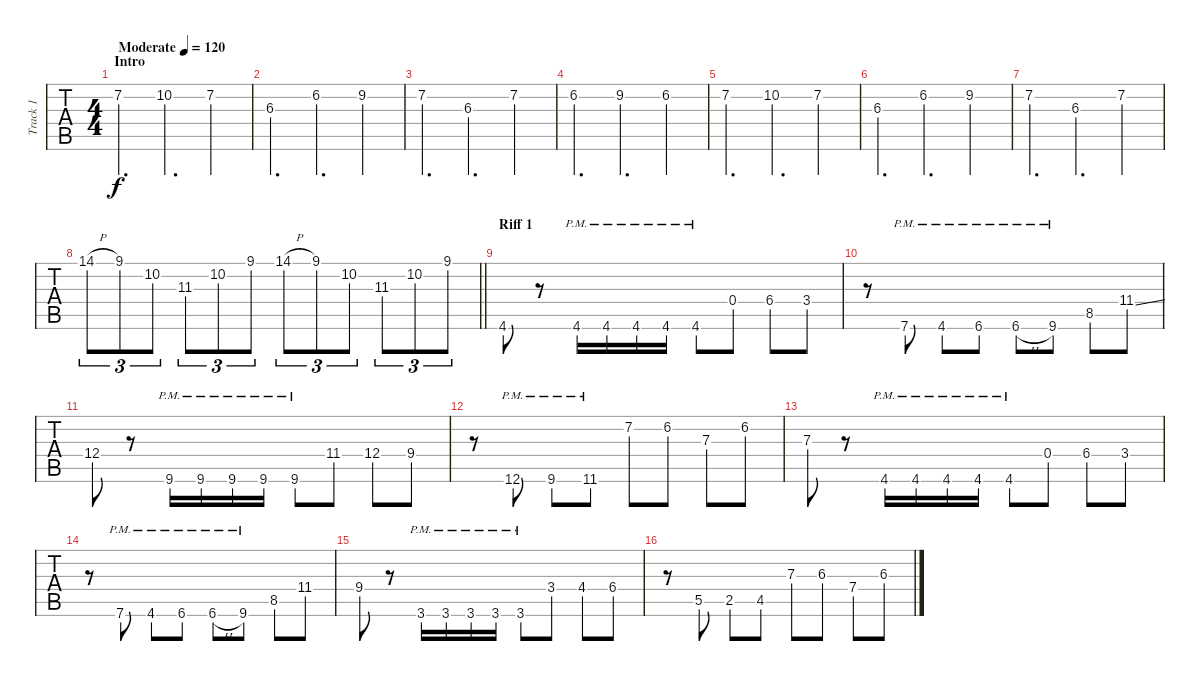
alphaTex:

\track ("Track 1" "Track 1") {instrument overdrivenguitar}
\staff {tabs}
\tuning (Bb3 F3 Db3 Ab2 Eb2 Ab1) {hide}
\ts (4 4)
\section ("" "Intro")
\tempo (120 "Moderate")
\tempo 230
\tempo (120 "Moderate")
\clef f4
\ks c
7.2.4{d dy f instrument overdrivenguitar} 10.2.4{d} 7.2.4 |
6.3.4{d} 6.2.4{d} 9.2.4 |
7.2.4{d} 6.3.4{d} 7.2.4 |
6.2.4{d} 9.2.4{d} 6.2.4 |
7.2.4{d} 10.2.4{d} 7.2.4 |
6.3.4{d} 6.2.4{d} 9.2.4 |
7.2.4{d} 6.3.4{d} 7.2.4 |
\barLineRight lightlight
14.1{h}.8{tu (3 2)} 9.1.8{tu (3 2)} 10.2.8{tu (3 2)} 11.3.8{tu (3 2)} 10.2.8{tu (3 2)} 9.1.8{tu (3 2)} 14.1{h}.8{tu (3 2)} 9.1.8{tu (3 2)} 10.2.8{tu (3 2)} 11.3.8{tu (3 2)} 10.2.8{tu (3 2)} 9.1.8{tu (3 2)} |
\section ("" "Riff 1")
4.6.8 r.8 4.6{pm}.16 4.6{pm}.16 4.6{pm}.16 4.6{pm}.16 4.6{pm}.8 0.4.8 6.4.8 3.4.8 |
r.8 7.6{pm}.8 4.6{pm}.8 6.6{pm}.8 6.6{h pm}.8 9.6{pm}.8 8.5.8 11.4{ss}.8 |
12.4.8 r.8 9.6{pm}.16 9.6{pm}.16 9.6{pm}.16 9.6{pm}.16 9.6{pm}.8 11.4.8 12.4.8 9.4.8 |
r.8 12.6{pm}.8 9.6{pm}.8 11.6{pm}.8 7.2.8 6.2.8 7.3.8 6.2.8 |
7.3.8 r.8 4.6{pm}.16 4.6{pm}.16 4.6{pm}.16 4.6{pm}.16 4.6{pm}.8 0.4.8 6.4.8 3.4.8 |
r.8 7.6{pm}.8 4.6{pm}.8 6.6{pm}.8 6.6{h pm}.8 9.6{pm}.8 8.5.8 11.4.8 |
9.4.8 r.8 3.6{pm}.16 3.6{pm}.16 3.6{pm}.16 3.6{pm}.16 3.6{pm}.8 3.4.8 4.4.8 6.4.8 |
r.8 5.5.8 2.5.8 4.5.8 7.3.8 6.3.8 7.4.8 6.3.8
